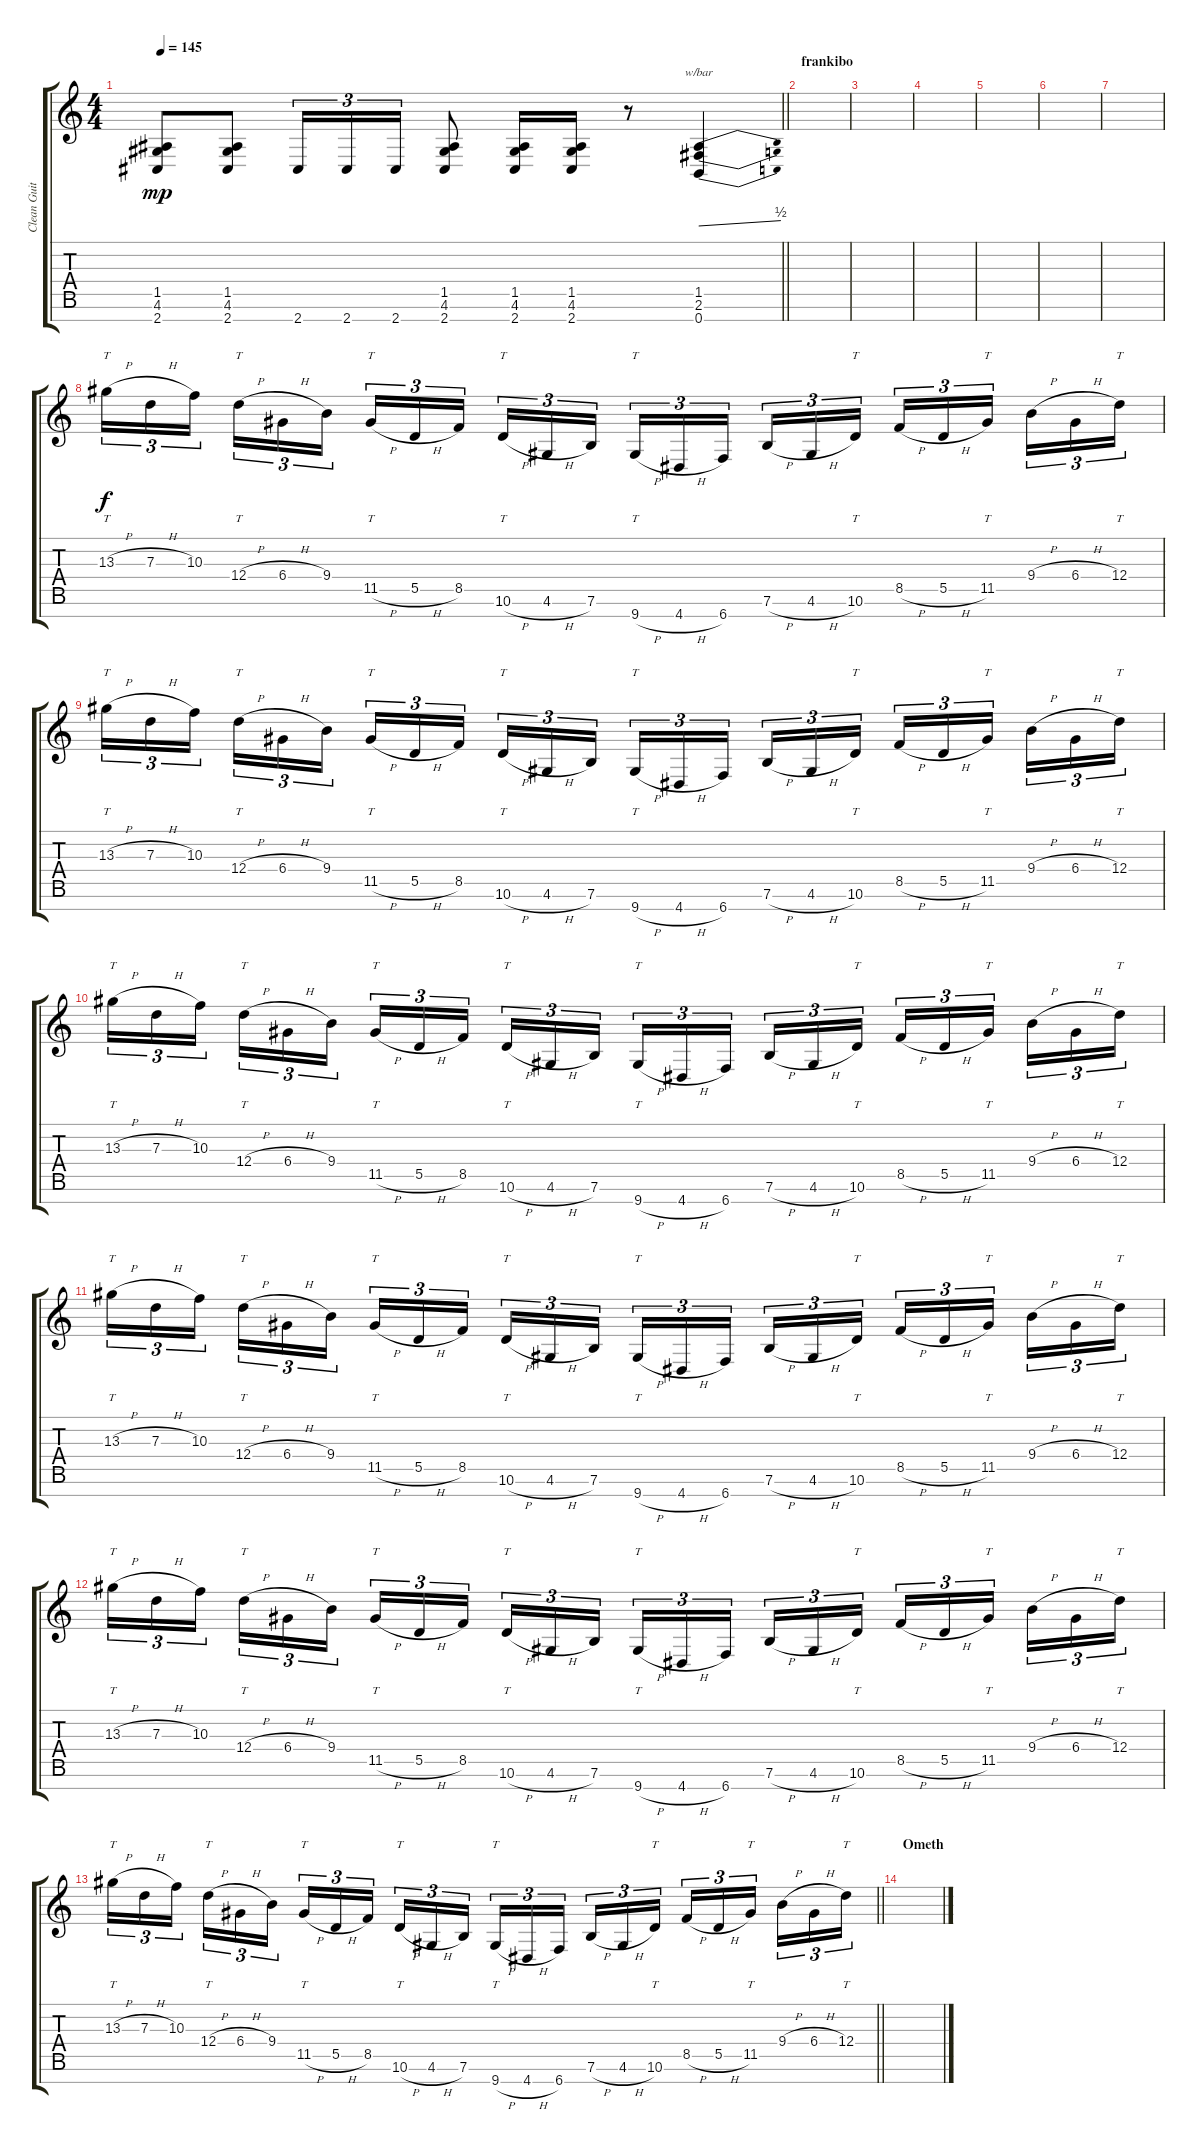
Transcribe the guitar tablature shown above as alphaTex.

\track ("Clean Guitar #2" "Clean Guit") {instrument electricguitarjazz}
\staff {score tabs}
\tuning (E4 B3 G3 D3 A2 E2 B1) {hide}
\ts (4 4)
\tempo 145
\clef g2
\barLineRight lightlight
\ks c
(1.5 4.6 2.7).8{dy mp} (1.5 4.6 2.7).8 2.7.16{tu (3 2)} 2.7.16{tu (3 2)} 2.7.16{tu (3 2)} (1.5 4.6 2.7).8 (1.5 4.6 2.7).16 (1.5 4.6 2.7).16 r.8 (1.5 2.6 0.7).4{tbe (dive default 0 0 60 2)} |
\section ("" "frankibo")
|
|
|
|
|
|
13.3{h}.16{tt tu (3 2) dy f} 7.3{h}.16{tu (3 2)} 10.3.16{tu (3 2) beam splitsecondary} 12.4{h}.16{tt tu (3 2)} 6.4{h}.16{tu (3 2)} 9.4.16{tu (3 2)} 11.5{h}.16{tt tu (3 2)} 5.5{h}.16{tu (3 2)} 8.5.16{tu (3 2) beam splitsecondary} 10.6{h}.16{tt tu (3 2)} 4.6{h}.16{tu (3 2)} 7.6.16{tu (3 2)} 9.7{h}.16{tt tu (3 2)} 4.7{h}.16{tu (3 2)} 6.7.16{tu (3 2) beam splitsecondary} 7.6{h}.16{tu (3 2)} 4.6{h}.16{tu (3 2)} 10.6.16{tt tu (3 2)} 8.5{h}.16{tu (3 2)} 5.5{h}.16{tu (3 2)} 11.5.16{tt tu (3 2) beam splitsecondary} 9.4{h}.16{tu (3 2)} 6.4{h}.16{tu (3 2)} 12.4.16{tt tu (3 2)} |
13.3{h}.16{tt tu (3 2)} 7.3{h}.16{tu (3 2)} 10.3.16{tu (3 2) beam splitsecondary} 12.4{h}.16{tt tu (3 2)} 6.4{h}.16{tu (3 2)} 9.4.16{tu (3 2)} 11.5{h}.16{tt tu (3 2)} 5.5{h}.16{tu (3 2)} 8.5.16{tu (3 2) beam splitsecondary} 10.6{h}.16{tt tu (3 2)} 4.6{h}.16{tu (3 2)} 7.6.16{tu (3 2)} 9.7{h}.16{tt tu (3 2)} 4.7{h}.16{tu (3 2)} 6.7.16{tu (3 2) beam splitsecondary} 7.6{h}.16{tu (3 2)} 4.6{h}.16{tu (3 2)} 10.6.16{tt tu (3 2)} 8.5{h}.16{tu (3 2)} 5.5{h}.16{tu (3 2)} 11.5.16{tt tu (3 2) beam splitsecondary} 9.4{h}.16{tu (3 2)} 6.4{h}.16{tu (3 2)} 12.4.16{tt tu (3 2)} |
13.3{h}.16{tt tu (3 2)} 7.3{h}.16{tu (3 2)} 10.3.16{tu (3 2) beam splitsecondary} 12.4{h}.16{tt tu (3 2)} 6.4{h}.16{tu (3 2)} 9.4.16{tu (3 2)} 11.5{h}.16{tt tu (3 2)} 5.5{h}.16{tu (3 2)} 8.5.16{tu (3 2) beam splitsecondary} 10.6{h}.16{tt tu (3 2)} 4.6{h}.16{tu (3 2)} 7.6.16{tu (3 2)} 9.7{h}.16{tt tu (3 2)} 4.7{h}.16{tu (3 2)} 6.7.16{tu (3 2) beam splitsecondary} 7.6{h}.16{tu (3 2)} 4.6{h}.16{tu (3 2)} 10.6.16{tt tu (3 2)} 8.5{h}.16{tu (3 2)} 5.5{h}.16{tu (3 2)} 11.5.16{tt tu (3 2) beam splitsecondary} 9.4{h}.16{tu (3 2)} 6.4{h}.16{tu (3 2)} 12.4.16{tt tu (3 2)} |
13.3{h}.16{tt tu (3 2)} 7.3{h}.16{tu (3 2)} 10.3.16{tu (3 2) beam splitsecondary} 12.4{h}.16{tt tu (3 2)} 6.4{h}.16{tu (3 2)} 9.4.16{tu (3 2)} 11.5{h}.16{tt tu (3 2)} 5.5{h}.16{tu (3 2)} 8.5.16{tu (3 2) beam splitsecondary} 10.6{h}.16{tt tu (3 2)} 4.6{h}.16{tu (3 2)} 7.6.16{tu (3 2)} 9.7{h}.16{tt tu (3 2)} 4.7{h}.16{tu (3 2)} 6.7.16{tu (3 2) beam splitsecondary} 7.6{h}.16{tu (3 2)} 4.6{h}.16{tu (3 2)} 10.6.16{tt tu (3 2)} 8.5{h}.16{tu (3 2)} 5.5{h}.16{tu (3 2)} 11.5.16{tt tu (3 2) beam splitsecondary} 9.4{h}.16{tu (3 2)} 6.4{h}.16{tu (3 2)} 12.4.16{tt tu (3 2)} |
13.3{h}.16{tt tu (3 2)} 7.3{h}.16{tu (3 2)} 10.3.16{tu (3 2) beam splitsecondary} 12.4{h}.16{tt tu (3 2)} 6.4{h}.16{tu (3 2)} 9.4.16{tu (3 2)} 11.5{h}.16{tt tu (3 2)} 5.5{h}.16{tu (3 2)} 8.5.16{tu (3 2) beam splitsecondary} 10.6{h}.16{tt tu (3 2)} 4.6{h}.16{tu (3 2)} 7.6.16{tu (3 2)} 9.7{h}.16{tt tu (3 2)} 4.7{h}.16{tu (3 2)} 6.7.16{tu (3 2) beam splitsecondary} 7.6{h}.16{tu (3 2)} 4.6{h}.16{tu (3 2)} 10.6.16{tt tu (3 2)} 8.5{h}.16{tu (3 2)} 5.5{h}.16{tu (3 2)} 11.5.16{tt tu (3 2) beam splitsecondary} 9.4{h}.16{tu (3 2)} 6.4{h}.16{tu (3 2)} 12.4.16{tt tu (3 2)} |
\barLineRight lightlight
13.3{h}.16{tt tu (3 2)} 7.3{h}.16{tu (3 2)} 10.3.16{tu (3 2) beam splitsecondary} 12.4{h}.16{tt tu (3 2)} 6.4{h}.16{tu (3 2)} 9.4.16{tu (3 2)} 11.5{h}.16{tt tu (3 2)} 5.5{h}.16{tu (3 2)} 8.5.16{tu (3 2) beam splitsecondary} 10.6{h}.16{tt tu (3 2)} 4.6{h}.16{tu (3 2)} 7.6.16{tu (3 2)} 9.7{h}.16{tt tu (3 2)} 4.7{h}.16{tu (3 2)} 6.7.16{tu (3 2) beam splitsecondary} 7.6{h}.16{tu (3 2)} 4.6{h}.16{tu (3 2)} 10.6.16{tt tu (3 2)} 8.5{h}.16{tu (3 2)} 5.5{h}.16{tu (3 2)} 11.5.16{tt tu (3 2) beam splitsecondary} 9.4{h}.16{tu (3 2)} 6.4{h}.16{tu (3 2)} 12.4.16{tt tu (3 2)} |
\section ("" "Ometh")
